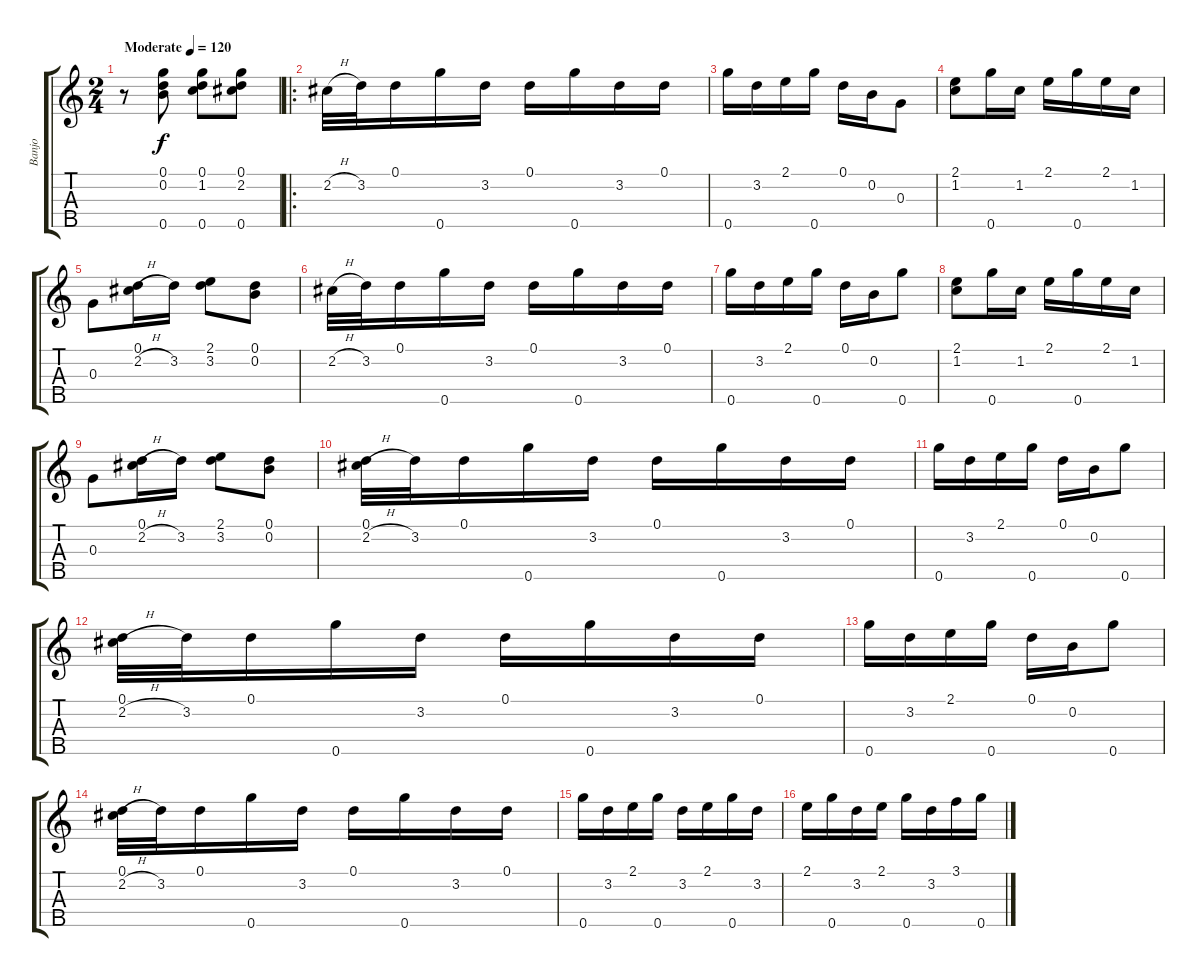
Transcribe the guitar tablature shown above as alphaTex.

\track ("Banjo" "Banjo") {instrument banjo}
\staff {score tabs}
\tuning (D4 B3 G3 D3 G4) {hide}
\displaytranspose 12
\ts (2 4)
\tempo (120 "Moderate")
\clef g2
\ks c
r.8{dy f instrument banjo} (0.1 0.2 0.5).8 (0.1 1.2 0.5).8 (0.1 2.2 0.5).8 |
\ro
2.2{h}.32 3.2.32 0.1.16 0.5.16 3.2.16 0.1.16 0.5.16 3.2.16 0.1.16 |
0.5.16 3.2.16 2.1.16 0.5.16 0.1.16 0.2.16 0.3.8 |
(2.1 1.2).8 0.5.16 1.2.16 2.1.16 0.5.16 2.1.16 1.2.16 |
0.3.8 (0.1 2.2{h}).16 3.2.16 (2.1 3.2).8 (0.1 0.2).8 |
2.2{h}.32 3.2.32 0.1.16 0.5.16 3.2.16 0.1.16 0.5.16 3.2.16 0.1.16 |
0.5.16 3.2.16 2.1.16 0.5.16 0.1.16 0.2.16 0.5.8 |
(2.1 1.2).8 0.5.16 1.2.16 2.1.16 0.5.16 2.1.16 1.2.16 |
0.3.8 (0.1 2.2{h}).16 3.2.16 (2.1 3.2).8 (0.1 0.2).8 |
(0.1 2.2{h}).32 3.2.32 0.1.16 0.5.16 3.2.16 0.1.16 0.5.16 3.2.16 0.1.16 |
0.5.16 3.2.16 2.1.16 0.5.16 0.1.16 0.2.16 0.5.8 |
(0.1 2.2{h}).32 3.2.32 0.1.16 0.5.16 3.2.16 0.1.16 0.5.16 3.2.16 0.1.16 |
0.5.16 3.2.16 2.1.16 0.5.16 0.1.16 0.2.16 0.5.8 |
(0.1 2.2{h}).32 3.2.32 0.1.16 0.5.16 3.2.16 0.1.16 0.5.16 3.2.16 0.1.16 |
0.5.16 3.2.16 2.1.16 0.5.16 3.2.16 2.1.16 0.5.16 3.2.16 |
2.1.16 0.5.16 3.2.16 2.1.16 0.5.16 3.2.16 3.1.16 0.5.16
